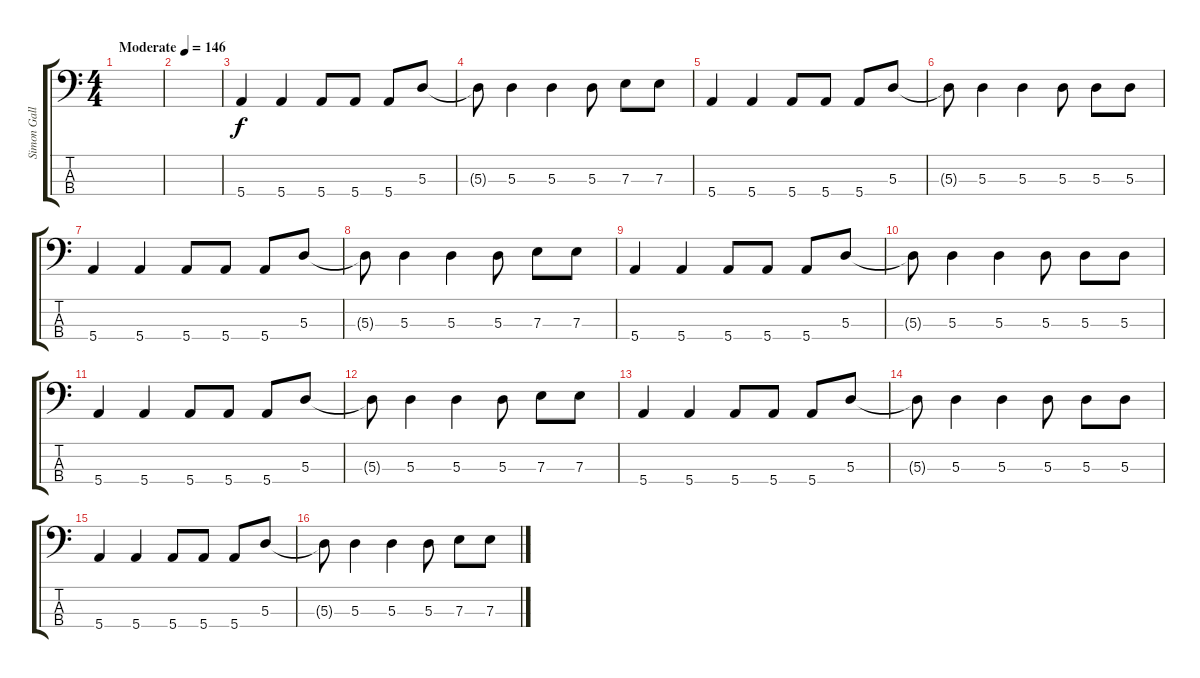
\track ("Simon Gallup bass" "Simon Gall") {instrument acousticbass}
\staff {score tabs}
\tuning (G2 D2 A1 E1) {hide}
\ts (4 4)
\tempo (146 "Moderate")
\clef f4
\ks c
|
|
5.4.4 5.4.4 5.4.8 5.4.8 5.4.8 5.3.8 |
5.3{t}.8 5.3.4 5.3.4 5.3.8 7.3.8 7.3.8 |
5.4.4 5.4.4 5.4.8 5.4.8 5.4.8 5.3.8 |
5.3{t}.8 5.3.4 5.3.4 5.3.8 5.3.8 5.3.8 |
5.4.4 5.4.4 5.4.8 5.4.8 5.4.8 5.3.8 |
5.3{t}.8 5.3.4 5.3.4 5.3.8 7.3.8 7.3.8 |
5.4.4 5.4.4 5.4.8 5.4.8 5.4.8 5.3.8 |
5.3{t}.8 5.3.4 5.3.4 5.3.8 5.3.8 5.3.8 |
5.4.4 5.4.4 5.4.8 5.4.8 5.4.8 5.3.8 |
5.3{t}.8 5.3.4 5.3.4 5.3.8 7.3.8 7.3.8 |
5.4.4 5.4.4 5.4.8 5.4.8 5.4.8 5.3.8 |
5.3{t}.8 5.3.4 5.3.4 5.3.8 5.3.8 5.3.8 |
5.4.4 5.4.4 5.4.8 5.4.8 5.4.8 5.3.8 |
5.3{t}.8 5.3.4 5.3.4 5.3.8 7.3.8 7.3.8
